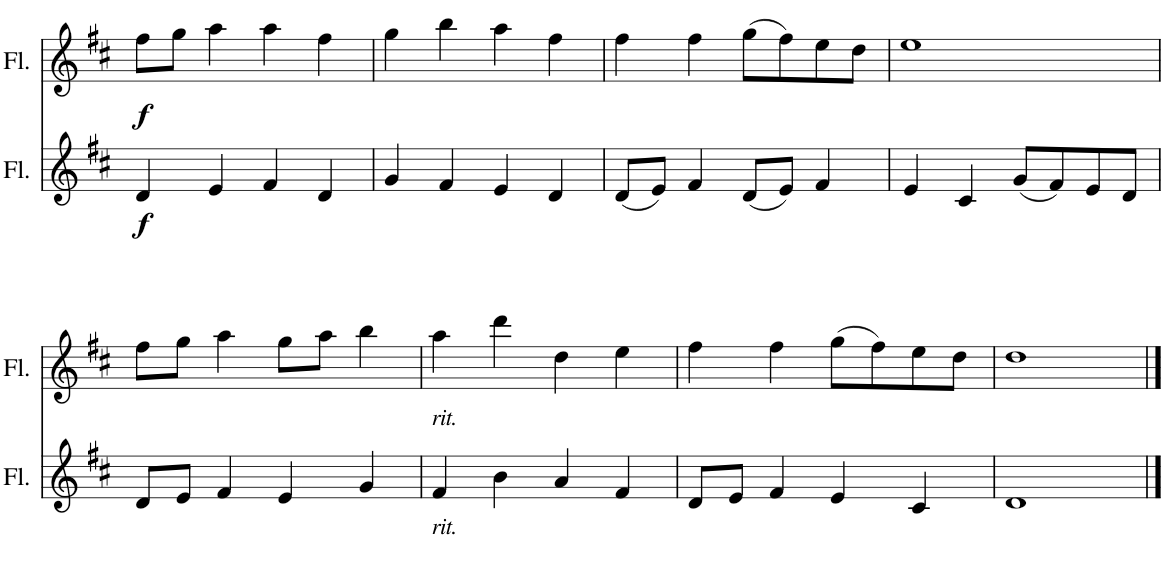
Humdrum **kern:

**kern	**dynam	**kern	**dynam
*part2	*part2	*part1	*part1
*staff2	*staff2	*staff1	*staff1
*I"Flute	*	*I"Flute	*
*I'Fl.	*	*I'Fl.	*
!!LO:PB:g=z
*clefG2	*	*clefG2	*
*k[f#c#]	*	*k[f#c#]	*
*M4/4	*	*M4/4	*
*met(c)	*	*met(c)	*
=20	=20	=20	=20
!	!LO:DY:b	!	!LO:DY:b
4d/	f	8ff#\L	f
.	.	8gg\J	.
4e/	.	4aa\	.
4f#/	.	4aa\	.
4d/	.	4ff#\	.
=21	=21	=21	=21
4g/	.	4gg\	.
4f#/	.	4bb\	.
4e/	.	4aa\	.
4d/	.	4ff#\	.
=22	=22	=22	=22
(8d/L	.	4ff#\	.
8e/J)	.	.	.
4f#/	.	4ff#\	.
(8d/L	.	(8gg\L	.
8e/J)	.	8ff#\)	.
4f#/	.	8ee\	.
.	.	8dd\J	.
=23	=23	=23	=23
4e/	.	1ee	.
4c#/	.	.	.
(8g/L	.	.	.
8f#/)	.	.	.
8e/	.	.	.
8d/J	.	.	.
!!LO:LB:g=z
=24	=24	=24	=24
8d/L	.	8ff#\L	.
8e/J	.	8gg\J	.
4f#/	.	4aa\	.
4e/	.	8gg\L	.
.	.	8aa\J	.
4g/	.	4bb\	.
=25	=25	=25	=25
!	!	!LO:TX:b:i:t=rit.	!
!LO:TX:b:i:t=rit.	!	!	!
4f#/	.	4aa\	.
4b\	.	4ddd\	.
4a/	.	4dd\	.
4f#/	.	4ee\	.
=26	=26	=26	=26
8d/L	.	4ff#\	.
8e/J	.	.	.
4f#/	.	4ff#\	.
4e/	.	(8gg\L	.
.	.	8ff#\)	.
4c#/	.	8ee\	.
.	.	8dd\J	.
=27	=27	=27	=27
1d	.	1dd	.
==	==	==	==
*-	*-	*-	*-
